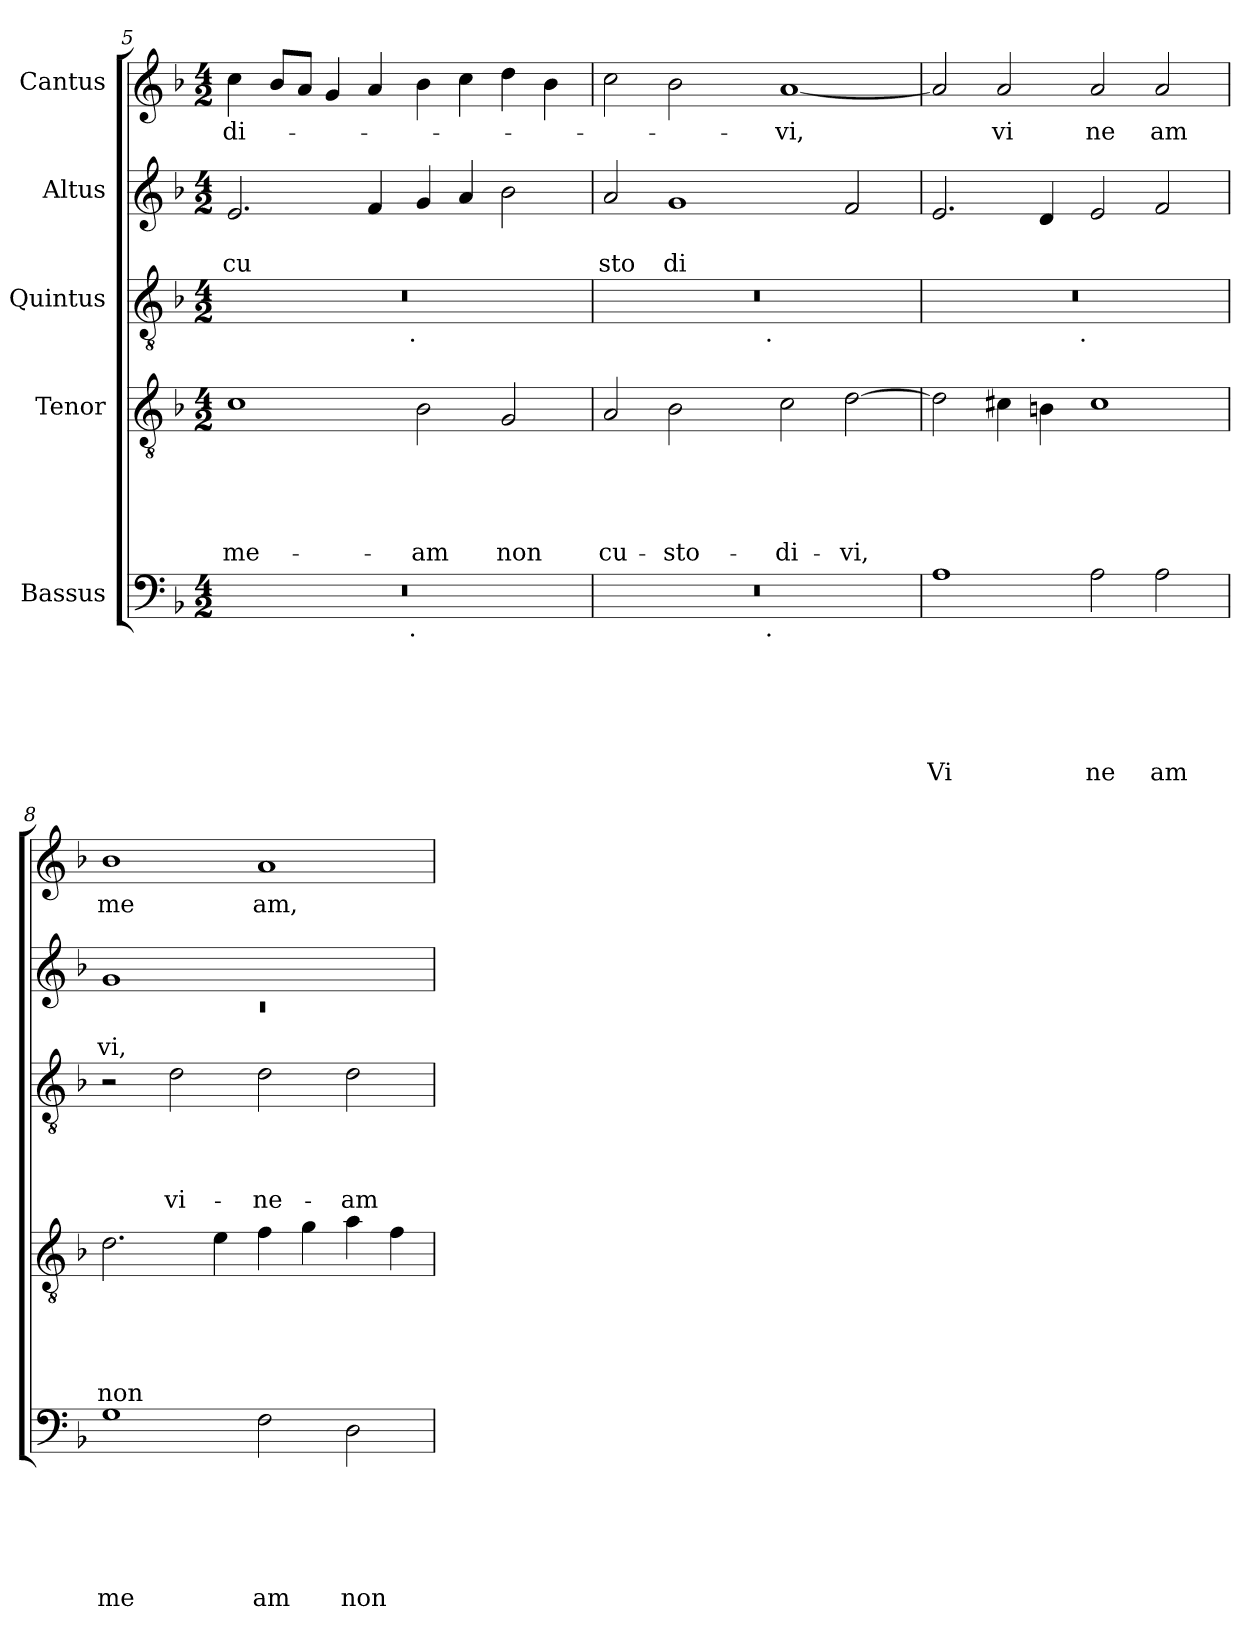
**kern	**text	**text	**text	**text	**text	**text	**kern	**text	**text	**text	**text	**text	**kern	**text	**text	**text	**text	**kern	**text	**text	**kern	**text
*part5	*part5	*part5	*part5	*part5	*part5	*part5	*part4	*part4	*part4	*part4	*part4	*part4	*part3	*part3	*part3	*part3	*part3	*part2	*part2	*part2	*part1	*part1
*staff5	*staff5	*staff5	*staff5	*staff5	*staff5	*staff5	*staff4	*staff4	*staff4	*staff4	*staff4	*staff4	*staff3	*staff3	*staff3	*staff3	*staff3	*staff2	*staff2	*staff2	*staff1	*staff1
*I"Bassus	*	*	*	*	*	*	*I"Tenor	*	*	*	*	*	*I"Quintus	*	*	*	*	*I"Altus	*	*	*I"Cantus	*
*clefF4	*	*	*	*	*	*	*clefGv2	*	*	*	*	*	*clefGv2	*	*	*	*	*clefG2	*	*	*clefG2	*
*k[b-]	*	*	*	*	*	*	*k[b-]	*	*	*	*	*	*k[b-]	*	*	*	*	*k[b-]	*	*	*k[b-]	*
*F:	*	*	*	*	*	*	*F:	*	*	*	*	*	*F:	*	*	*	*	*F:	*	*	*F:	*
*M4/2	*	*	*	*	*	*	*M4/2	*	*	*	*	*	*M4/2	*	*	*	*	*M4/2	*	*	*M4/2	*
=5	=5	=5	=5	=5	=5	=5	=5	=5	=5	=5	=5	=5	=5	=5	=5	=5	=5	=5	=5	=5	=5	=5
!	!	!	!	!	!	!	!	!	!	!	!	!LO:LY:b	!	!	!	!	!	!	!	!LO:LY:b	!	!LO:LY:b
*^	*	*	*	*	*	*	*	*	*	*	*	*	*^	*	*	*	*	*	*	*	*	*
0r	2ryy	.	.	.	.	.	.	1c	.	.	.	.	me-	0r	2ryy	.	.	.	.	2.e/	.	cu	4cc>\	-di-
.	.	.	.	.	.	.	.	.	.	.	.	.	.	.	.	.	.	.	.	.	.	.	8b-/L	.
.	.	.	.	.	.	.	.	.	.	.	.	.	.	.	.	.	.	.	.	.	.	.	8a/J	.
.	4ryy	.	.	.	.	.	.	.	.	.	.	.	.	.	4ryy	.	.	.	.	.	.	.	4g/	.
.	8...ryy	.	.	.	.	.	.	.	.	.	.	.	.	.	8...ryy	.	.	.	.	4f/	.	.	4a/	.
!	!	!	!	!	!	!	!	!	!	!	!	!	!	!	!LO:TX:b:t=.	!	!	!	!	!	!	!	!	!
!	!LO:TX:b:t=.	!	!	!	!	!	!	!	!	!	!	!	!	!	!	!	!	!	!	!	!	!	!	!
.	1ryy	.	.	.	.	.	.	.	.	.	.	.	.	.	1ryy	.	.	.	.	.	.	.	.	.
!	!	!	!	!	!	!	!	!	!	!	!	!	!LO:LY:b	!	!	!	!	!	!	!	!	!	!	!
.	.	.	.	.	.	.	.	2B-\	.	.	.	.	-am	.	.	.	.	.	.	4g/	.	.	4b-\	.
.	.	.	.	.	.	.	.	.	.	.	.	.	.	.	.	.	.	.	.	4a/	.	.	4cc\	.
!	!	!	!	!	!	!	!	!	!	!	!	!	!LO:LY:b	!	!	!	!	!	!	!	!	!	!	!
.	.	.	.	.	.	.	.	2G/	.	.	.	.	non	.	.	.	.	.	.	2b-\	.	.	4dd\	.
.	.	.	.	.	.	.	.	.	.	.	.	.	.	.	.	.	.	.	.	.	.	.	4b-\	.
.	64ryy	.	.	.	.	.	.	.	.	.	.	.	.	.	64ryy	.	.	.	.	.	.	.	.	.
=6	=6	=6	=6	=6	=6	=6	=6	=6	=6	=6	=6	=6	=6	=6	=6	=6	=6	=6	=6	=6	=6	=6	=6	=6
!	!	!	!	!	!	!	!	!	!	!	!	!	!LO:LY:b	!	!	!	!	!	!	!	!	!LO:LY:b	!	!
0r	2ryy	.	.	.	.	.	.	2A/	.	.	.	.	cu-	0r	2ryy	.	.	.	.	2a/	.	sto	2cc\	.
!	!	!	!	!	!	!	!	!	!	!	!	!	!LO:LY:b	!	!	!	!	!	!	!	!	!LO:LY:b	!	!
.	4ryy	.	.	.	.	.	.	2B-\	.	.	.	.	-sto-	.	4ryy	.	.	.	.	1g	.	di	2b-\	.
.	8ryy	.	.	.	.	.	.	.	.	.	.	.	.	.	8ryy	.	.	.	.	.	.	.	.	.
.	16ryy	.	.	.	.	.	.	.	.	.	.	.	.	.	16ryy	.	.	.	.	.	.	.	.	.
.	64ryy	.	.	.	.	.	.	.	.	.	.	.	.	.	64ryy	.	.	.	.	.	.	.	.	.
!	!	!	!	!	!	!	!	!	!	!	!	!	!	!	!LO:TX:b:t=.	!	!	!	!	!	!	!	!	!
!	!LO:TX:b:t=.	!	!	!	!	!	!	!	!	!	!	!	!	!	!	!	!	!	!	!	!	!	!	!
.	1ryy	.	.	.	.	.	.	.	.	.	.	.	.	.	1ryy	.	.	.	.	.	.	.	.	.
!	!	!	!	!	!	!	!	!	!	!	!	!	!LO:LY:b	!	!	!	!	!	!	!	!	!	!	!LO:LY:b
.	.	.	.	.	.	.	.	2c\	.	.	.	.	-di-	.	.	.	.	.	.	.	.	.	[<1a	-vi,
!	!	!	!	!	!	!	!	!	!	!	!	!	!LO:LY:b	!	!	!	!	!	!	!	!	!	!	!
.	.	.	.	.	.	.	.	[<2d\	.	.	.	.	-vi,	.	.	.	.	.	.	2f/	.	.	.	.
.	32.ryy	.	.	.	.	.	.	.	.	.	.	.	.	.	32.ryy	.	.	.	.	.	.	.	.	.
!!LO:LB:g=z
=7	=7	=7	=7	=7	=7	=7	=7	=7	=7	=7	=7	=7	=7	=7	=7	=7	=7	=7	=7	=7	=7	=7	=7	=7
!	!	!	!	!	!	!	!LO:LY:b	!	!	!	!	!	!	!	!	!	!	!	!	!	!	!	!	!
*v	*v	*	*	*	*	*	*	*	*	*	*	*	*	*	*	*	*	*	*	*	*	*	*	*
1A	.	.	.	.	.	Vi	2d\]	.	.	.	.	.	0r	2ryy	.	.	.	.	2.e/	.	.	2a/]	.
!	!	!	!	!	!	!	!	!	!	!	!	!	!	!	!	!	!	!	!	!	!	!	!LO:LY:b
.	.	.	.	.	.	.	4c#X\	.	.	.	.	.	.	4...ryy	.	.	.	.	.	.	.	2a/	vi
.	.	.	.	.	.	.	4Bn\	.	.	.	.	.	.	.	.	.	.	.	4d/	.	.	.	.
!	!	!	!	!	!	!	!	!	!	!	!	!	!	!LO:TX:b:t=.	!	!	!	!	!	!	!	!	!
.	.	.	.	.	.	.	.	.	.	.	.	.	.	1ryy	.	.	.	.	.	.	.	.	.
!	!	!	!	!	!	!LO:LY:b	!	!	!	!	!	!	!	!	!	!	!	!	!	!	!	!	!LO:LY:b
2A\	.	.	.	.	.	ne	1c#	.	.	.	.	.	.	.	.	.	.	.	2e/	.	.	2a/	ne
!	!	!	!	!	!	!LO:LY:b	!	!	!	!	!	!	!	!	!	!	!	!	!	!	!	!	!LO:LY:b
2A\	.	.	.	.	.	am	.	.	.	.	.	.	.	.	.	.	.	.	2f/	.	.	2a/	am
.	.	.	.	.	.	.	.	.	.	.	.	.	.	32ryy	.	.	.	.	.	.	.	.	.
=8	=8	=8	=8	=8	=8	=8	=8	=8	=8	=8	=8	=8	=8	=8	=8	=8	=8	=8	=8	=8	=8	=8	=8
*	*	*	*	*	*	*	*	*	*	*	*	*	*	*	*	*	*	*	*^	*	*	*	*
!	!	!	!	!	!	!LO:LY:b	!	!	!	!	!	!LO:LY:b	!	!	!	!	!	!	!	!LO:N:vis=1	!	!LO:LY:b	!	!LO:LY:b
*	*	*	*	*	*	*	*	*	*	*	*	*	*v	*v	*	*	*	*	*	*	*	*	*	*
1G	.	.	.	.	.	me	2.d\	.	.	.	.	non	2r	.	.	.	.	1g	0rc	.	vi,	1b-	me
!	!	!	!	!	!	!	!	!	!	!	!	!	!	!	!	!	!LO:LY:b	!	!	!	!	!	!
.	.	.	.	.	.	.	.	.	.	.	.	.	2d\	.	.	.	vi-	.	.	.	.	.	.
.	.	.	.	.	.	.	4e\	.	.	.	.	.	.	.	.	.	.	.	.	.	.	.	.
!	!	!	!	!	!	!LO:LY:b	!	!	!	!	!	!	!	!	!	!	!LO:LY:b	!	!	!	!	!	!LO:LY:b
2F\	.	.	.	.	.	am	4f\	.	.	.	.	.	2d\	.	.	.	-ne-	1ryy	.	.	.	1a	am,
.	.	.	.	.	.	.	4g\	.	.	.	.	.	.	.	.	.	.	.	.	.	.	.	.
!	!	!	!	!	!	!LO:LY:b	!	!	!	!	!	!	!	!	!	!	!LO:LY:b	!	!	!	!	!	!
2D\	.	.	.	.	.	non	4a\	.	.	.	.	.	2d\	.	.	.	-am	.	.	.	.	.	.
.	.	.	.	.	.	.	4f\	.	.	.	.	.	.	.	.	.	.	.	.	.	.	.	.
*	*	*	*	*	*	*	*	*	*	*	*	*	*	*	*	*	*	*v	*v	*	*	*	*
=	=	=	=	=	=	=	=	=	=	=	=	=	=	=	=	=	=	=	=	=	=	=
*-	*-	*-	*-	*-	*-	*-	*-	*-	*-	*-	*-	*-	*-	*-	*-	*-	*-	*-	*-	*-	*-	*-
